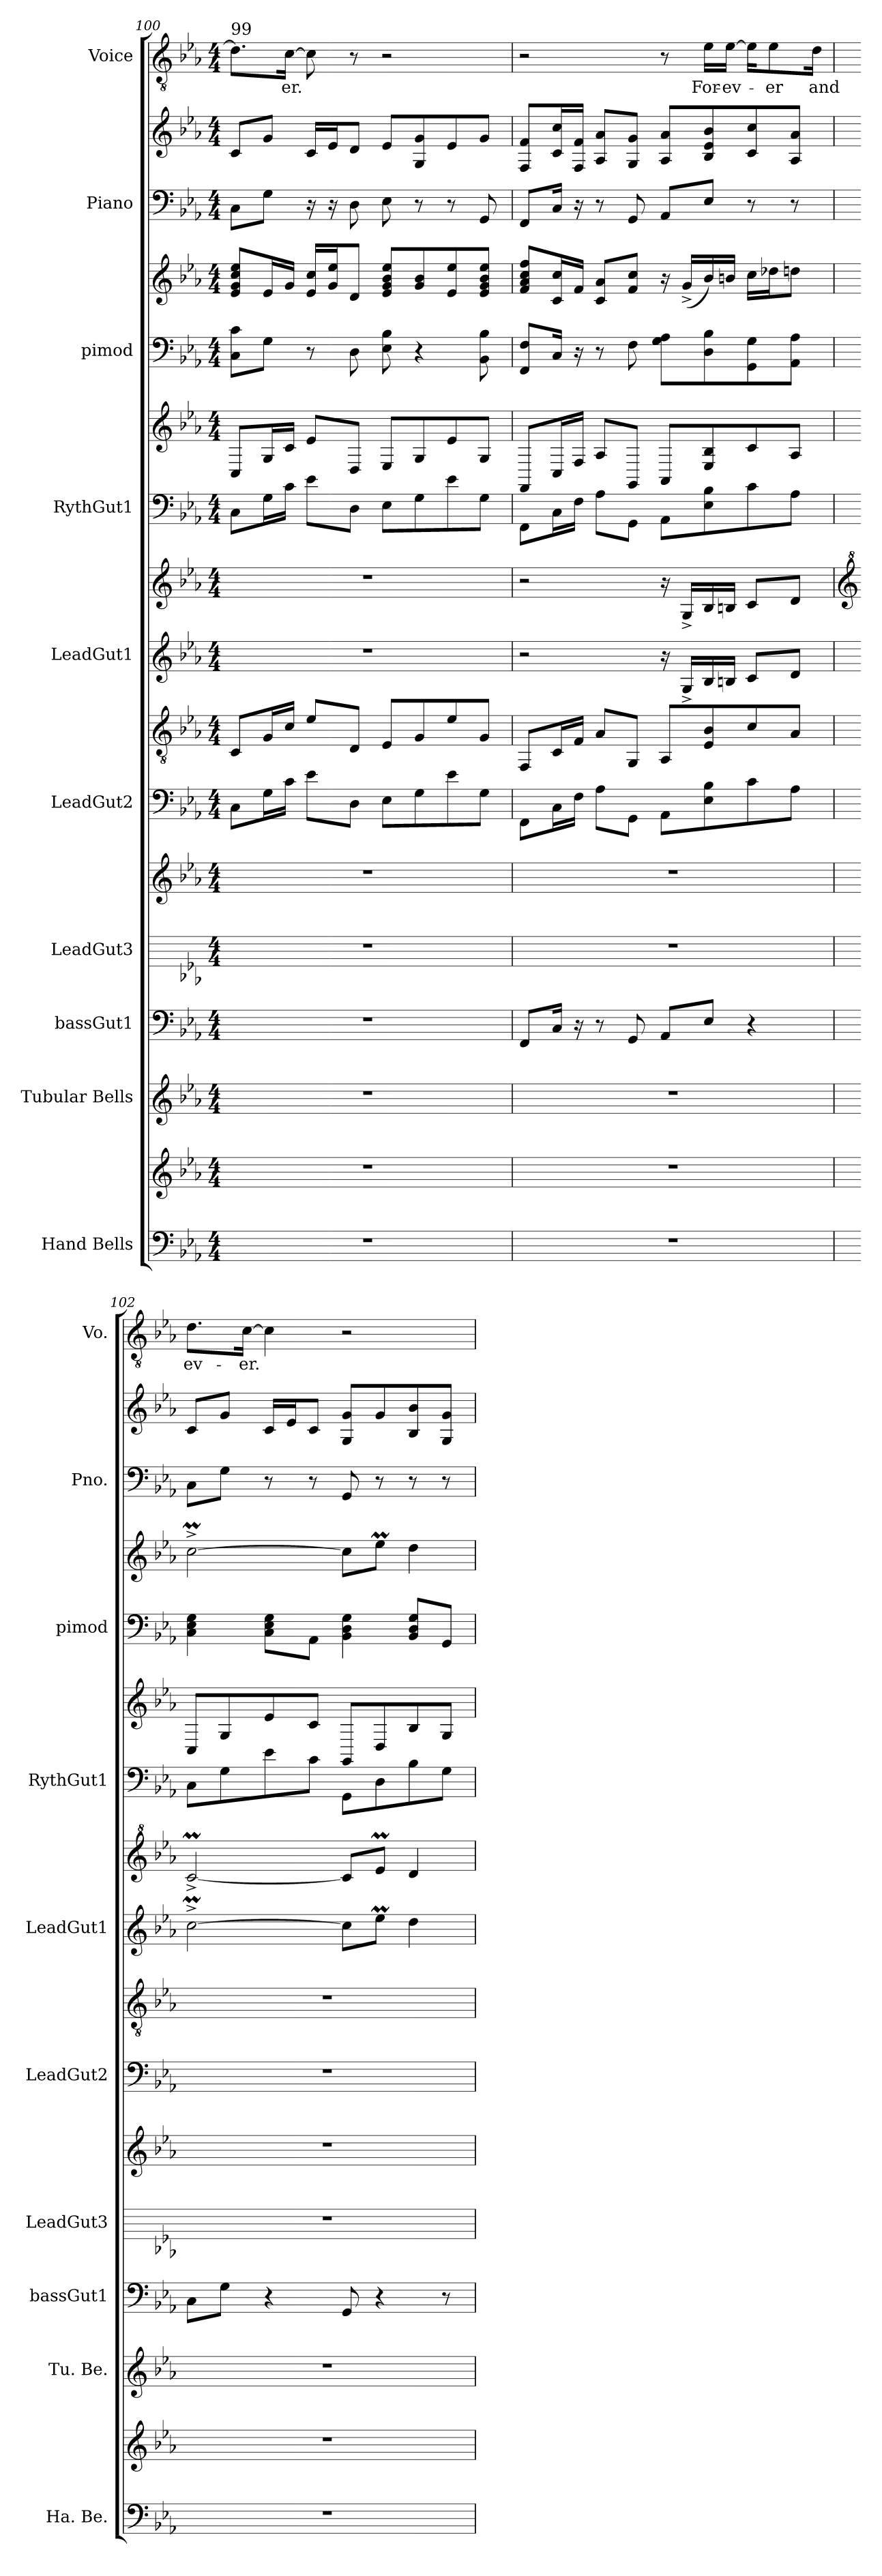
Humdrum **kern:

**kern	**kern	**kern	**kern	**kern	**kern	**kern	**kern	**kern	**kern	**kern	**kern	**kern	**kern	**kern	**kern	**kern	**text
*part10	*part10	*part9	*part8	*part7	*part7	*part6	*part6	*part5	*part5	*part4	*part4	*part3	*part3	*part2	*part2	*part1	*part1
*staff17	*staff16	*staff15	*staff14	*staff13	*staff12	*staff11	*staff10	*staff9	*staff8	*staff7	*staff6	*staff5	*staff4	*staff3	*staff2	*staff1	*staff1
*I"Hand Bells	*	*I"Tubular Bells	*I"bassGut1	*I"LeadGut3	*	*I"LeadGut2	*	*I"LeadGut1	*	*I"RythGut1	*	*I"pimod	*	*I"Piano	*	*I"Voice	*
*I'Ha. Be.	*	*I'Tu. Be.	*I'bassGut1	*I'LeadGut3	*	*I'LeadGut2	*	*I'LeadGut1	*	*I'RythGut1	*	*I'pimod	*	*I'Pno.	*	*I'Vo.	*
!!LO:PB:g=z
*clefF4	*clefG2	*clefG2	*clefF4	*	*clefG2	*	*clefGv2	*	*clefG2	*	*clefG2	*clefF4	*clefG2	*clefF4	*clefG2	*clefGv2	*
*k[b-e-a-]	*k[b-e-a-]	*k[b-e-a-]	*k[b-e-a-]	*k[b-e-a-]	*k[b-e-a-]	*k[b-e-a-]	*k[b-e-a-]	*k[b-e-a-]	*k[b-e-a-]	*k[b-e-a-]	*k[b-e-a-]	*k[b-e-a-]	*k[b-e-a-]	*k[b-e-a-]	*k[b-e-a-]	*k[b-e-a-]	*
*M4/4	*M4/4	*M4/4	*M4/4	*M4/4	*M4/4	*M4/4	*M4/4	*M4/4	*M4/4	*M4/4	*M4/4	*M4/4	*M4/4	*M4/4	*M4/4	*M4/4	*
=100	=100	=100	=100	=100	=100	=100	=100	=100	=100	=100	=100	=100	=100	=100	=100	=100	=100
!	!	!	!	!	!	!	!	!	!	!	!	!	!	!	!	!LO:TX:a:t=99	!
1r	1r	1r	1r	1r	1r	8C\L	8C/L	1r	1r	8C\L	8C/L	8C\ 8c\L	8e-/ 8g/ 8cc/ 8ee-/L	8C\L	8c/L	8.d\L]	.
.	.	.	.	.	.	16G\L	16G/L	.	.	16G\L	16G/L	8G\J	16e-/L	8G\J	8g/J	.	.
.	.	.	.	.	.	16c\JJ	16c/JJ	.	.	16c\JJ	16c/JJ	.	16g/JJ	.	.	[16c\Jk	-er.
.	.	.	.	.	.	8e-\L	8e-/L	.	.	8e-\L	8e-/L	8r	16e-/ 16cc/LL	16r	16c/LL	8c\]	.
.	.	.	.	.	.	.	.	.	.	.	.	.	16g/ 16ee-/J	16r	16e-/J	.	.
.	.	.	.	.	.	8D\J	8D/J	.	.	8D\J	8D/J	8D\	8d/J	8D\	8d/J	8r	.
.	.	.	.	.	.	8E-\L	8E-/L	.	.	8E-\L	8E-/L	8E-\ 8B-\	8e-/ 8g/ 8b-/ 8ee-/L	8E-\	8e-/L	2r	.
.	.	.	.	.	.	8G\	8G/	.	.	8G\	8G/	4r	8g/ 8b-/	8r	8G/ 8g/	.	.
.	.	.	.	.	.	8e-\	8e-/	.	.	8e-\	8e-/	.	8e-/ 8ee-/	8r	8e-/	.	.
.	.	.	.	.	.	8G\J	8G/J	.	.	8G\J	8G/J	8BB-\ 8B-\	8e-/ 8g/ 8b-/ 8ee-/J	8GG/	8g/J	.	.
=101	=101	=101	=101	=101	=101	=101	=101	=101	=101	=101	=101	=101	=101	=101	=101	=101	=101
1r	1r	1r	8FF/L	1r	1r	8FF\L	8FF/L	2r	2r	8FF\L	8FF/L	8FF/ 8F/L	8f/ 8a-/ 8cc/ 8ff/L	8FF/L	8F/ 8f/L	2r	.
.	.	.	16C/Jk	.	.	16C\L	16C/L	.	.	16C\L	16C/L	16C/Jk	16c/ 16cc/L	16C/Jk	16c/ 16cc/L	.	.
.	.	.	16r	.	.	16F\JJ	16F/JJ	.	.	16F\JJ	16F/JJ	16r	16f/JJ	16r	16F/ 16f/JJ	.	.
.	.	.	8r	.	.	8A-\L	8A-/L	.	.	8A-\L	8A-/L	8r	8c/ 8a-/L	8r	8A-/ 8a-/L	.	.
.	.	.	8GG/	.	.	8GG\J	8GG/J	.	.	8GG\J	8GG/J	8F\	8f/ 8cc/J	8GG/	8G/ 8g/J	.	.
.	.	.	8AA-/L	.	.	8AA-\L	8AA-/L	16r	16r	8AA-\L	8AA-/L	8G\ 8A-\L	16r	8AA-/L	8A-/ 8a-/L	8r	.
.	.	.	.	.	.	.	.	16G^/LL	16G^/LL	.	.	.	(16g^/LL	.	.	.	.
.	.	.	8E-/J	.	.	8E-\ 8B-\	8E-/ 8B-/	16B-/	16B-/	8E-\ 8B-\	8E-/ 8B-/	8D\ 8B-\	16b-/)	8E-/J	8B-/ 8e-/ 8b-/	16e-\LL	For-
.	.	.	.	.	.	.	.	16B/JJ	16Bn/JJ	.	.	.	16bn/JJ	.	.	[16e-\JJ	-ev-
.	.	.	4r	.	.	8c\	8c/	8c/L	8c/L	8c\	8c/	8GG\ 8G\	16cc\LL	8r	8c/ 8cc/	16e-\KL]	.
.	.	.	.	.	.	.	.	.	.	.	.	.	16dd-X\J	.	.	8e-\	-er
.	.	.	.	.	.	8A-\J	8A-/J	8d/J	8d/J	8A-\J	8A-/J	8AA-\ 8A-\J	8ddn\J	8r	8A-/ 8a-/J	.	.
.	.	.	.	.	.	.	.	.	.	.	.	.	.	.	.	16d\Jk	and
=102	=102	=102	=102	=102	=102	=102	=102	=102	=102	=102	=102	=102	=102	=102	=102	=102	=102
*	*	*	*	*	*	*	*	*	*clefG^2	*	*	*	*	*	*	*	*
1r	1r	1r	8C\L	1r	1r	1r	1r	[2ccM^\	[2ccM^/	8C\L	8C/L	4C\ 4E-\ 4G\	[2ccM^\	8C\L	8c/L	8.d\L	ev-
.	.	.	8G\J	.	.	.	.	.	.	8G\	8G/	.	.	8G\J	8g/J	.	.
.	.	.	.	.	.	.	.	.	.	.	.	.	.	.	.	[16c\Jk	-er.
.	.	.	4r	.	.	.	.	.	.	8e-\	8e-/	8C\ 8E-\ 8G\L	.	8r	16c/LL	4c\]	.
.	.	.	.	.	.	.	.	.	.	.	.	.	.	.	16e-/J	.	.
.	.	.	.	.	.	.	.	.	.	8c\J	8c/J	8AA-\J	.	8r	8c/J	.	.
.	.	.	8GG/	.	.	.	.	8cc\L]	8cc/L]	8GG\L	8GG/L	4BB-\ 4D\ 4G\	8cc\L]	8GG/	8G/ 8g/L	2r	.
.	.	.	4r	.	.	.	.	8ee-M\J	8ee-M/J	8D\	8D/	.	8ee-M\J	8r	8g/	.	.
.	.	.	.	.	.	.	.	4dd\	4dd/	8B-\	8B-/	8BB-/ 8D/ 8G/L	4dd\	8r	8B-/ 8b-/	.	.
.	.	.	8r	.	.	.	.	.	.	8G\J	8G/J	8GG/J	.	8r	8G/ 8g/J	.	.
=	=	=	=	=	=	=	=	=	=	=	=	=	=	=	=	=	=
*-	*-	*-	*-	*-	*-	*-	*-	*-	*-	*-	*-	*-	*-	*-	*-	*-	*-
